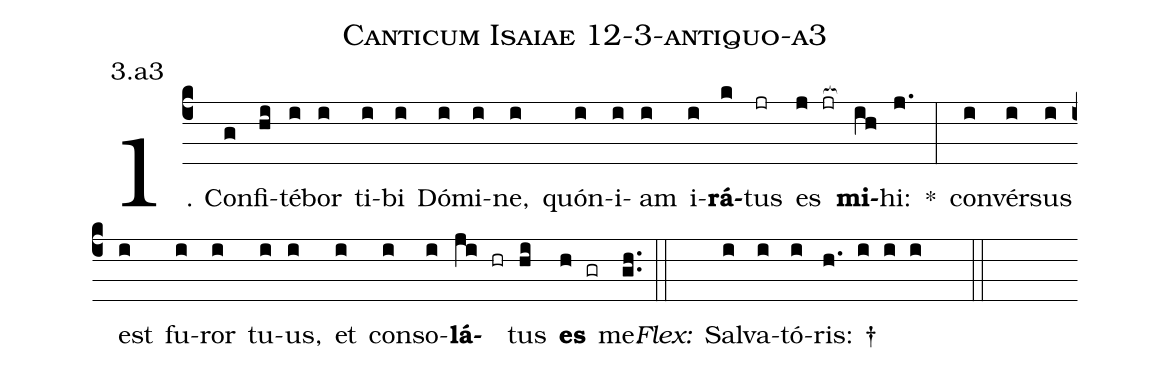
name: Canticum Isaiae 12-3-antiquo-a3;
annotation: 3.a3;
%%
(c4)1. Con(g)fi(hi)té(i)bor(i) ti(i)bi(i) Dó(i)mi(i)ne,(i) quón(i)i(i)am(i) i(i)<b>rá</b>(k)tus(jr) es(j jr[ocb:1{]) <b>mi</b>(ih[ocb:0}])hi:(j.) *(:) con(i)vér(i)sus(i) est(i) fu(i)ror(i) tu(i)us,(i) et(i) con(i)so(i)<b>lá</b>(ji hr)tus(hi) <b>es</b>(h gr) me.(gh..) (::)
<i>Flex:</i>()  Sal(i)va(i)tó(i)ris: †(h. i i i  ::)
